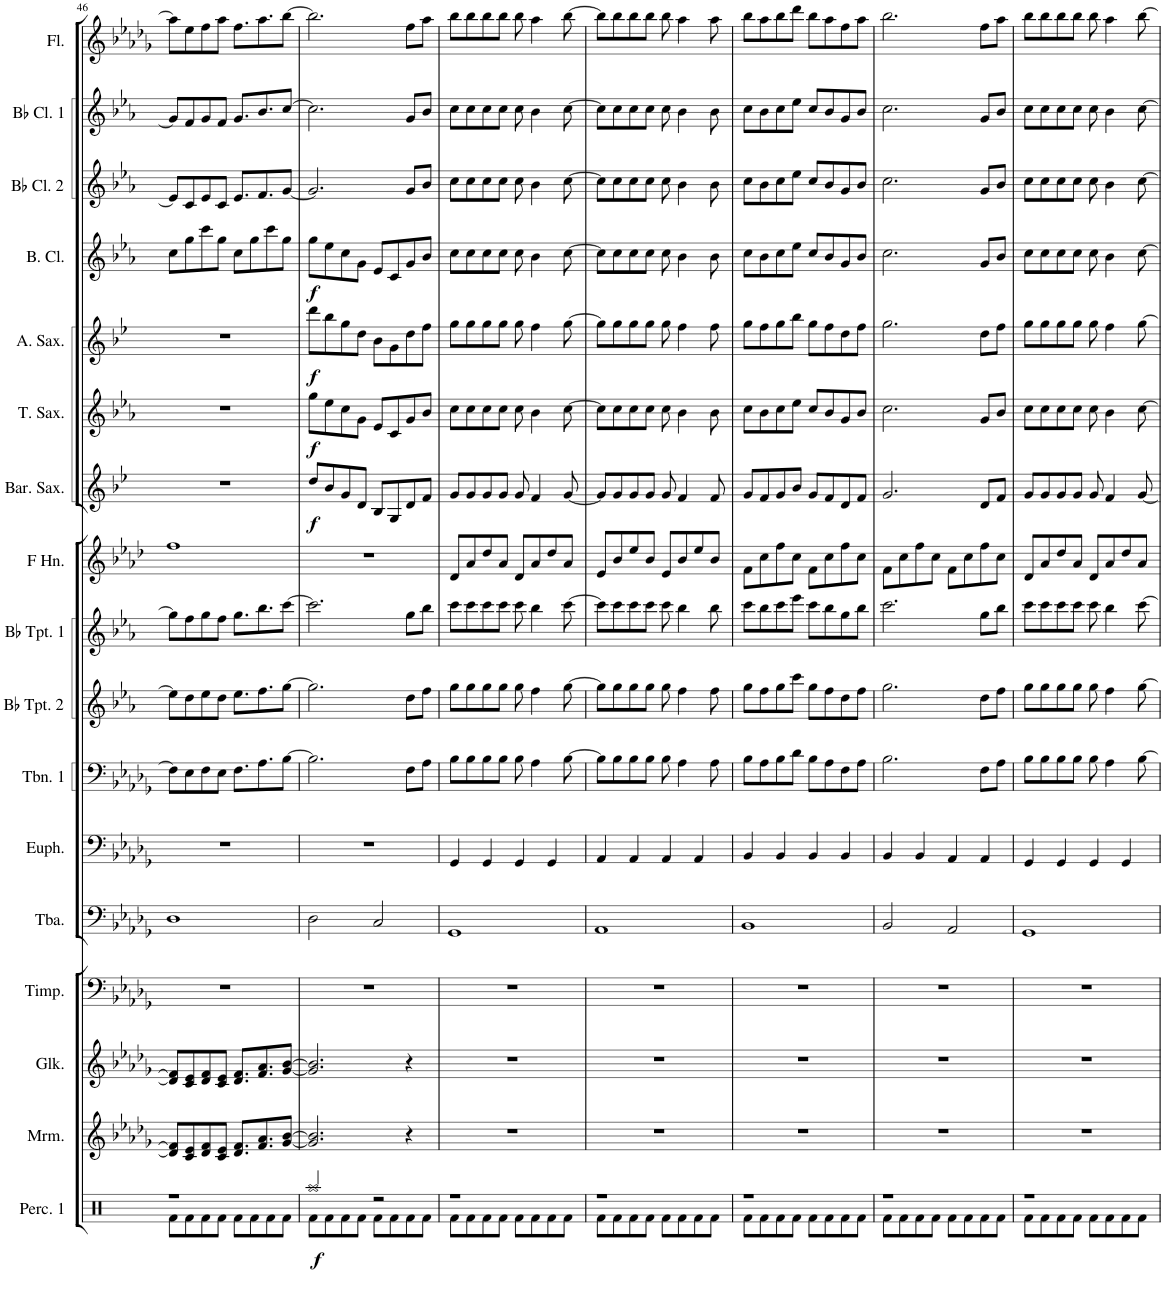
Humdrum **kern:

**kern	**dynam	**kern	**kern	**kern	**kern	**kern	**kern	**kern	**kern	**kern	**kern	**dynam	**kern	**dynam	**kern	**dynam	**kern	**dynam	**kern	**kern	**kern
*part17	*part17	*part16	*part15	*part14	*part13	*part12	*part11	*part10	*part9	*part8	*part7	*part7	*part6	*part6	*part5	*part5	*part4	*part4	*part3	*part2	*part1
*staff17	*staff17	*staff16	*staff15	*staff14	*staff13	*staff12	*staff11	*staff10	*staff9	*staff8	*staff7	*staff7	*staff6	*staff6	*staff5	*staff5	*staff4	*staff4	*staff3	*staff2	*staff1
*I"Percussion 1	*	*I"Marimba	*I"Glockenspiel	*I"Timpani	*I"Tuba	*I"Euphonium	*I"Trombone	*I"Bb Trumpet 2	*I"Bb Trumpet 1	*I"Horn in F	*I"Baritone Saxophone	*	*I"Tenor Saxophone	*	*I"Alto Saxophone	*	*I"Bass Clarinet	*	*I"Bb Clarinet 2	*I"Bb Clarinet 1	*I"Flute
*I'Perc. 1	*	*I'Mrm.	*I'Glk.	*I'Timp.	*I'Tba.	*I'Euph.	*I'Tbn. 1	*I'Bb Tpt. 2	*I'Bb Tpt. 1	*	*I'Bar. Sax.	*	*I'T. Sax.	*	*I'A. Sax.	*	*I'B. Cl.	*	*I'Bb Cl. 2	*I'Bb Cl. 1	*I'Fl.
!!LO:PB:g=z
*clefX	*	*clefG2	*clefG2	*clefF4	*clefF4	*clefF4	*clefF4	*clefG2	*clefG2	*clefG2	*clefG2	*	*clefG2	*	*clefG2	*	*clefG2	*	*clefG2	*clefG2	*clefG2
*	*	*	*Trd-14c-24	*	*	*	*	*Trd1c2	*Trd1c2	*Trd4c7	*Trd12c21	*	*Trd8c14	*	*Trd5c9	*	*Trd8c14	*	*Trd1c2	*Trd1c2	*
*k[]	*	*k[b-e-a-d-g-]	*k[b-e-a-d-g-]	*k[b-e-a-d-g-]	*k[b-e-a-d-g-]	*k[b-e-a-d-g-]	*k[b-e-a-d-g-]	*k[b-e-a-]	*k[b-e-a-]	*k[b-e-a-d-]	*k[b-e-]	*	*k[b-e-a-]	*	*k[b-e-]	*	*k[b-e-a-]	*	*k[b-e-a-]	*k[b-e-a-]	*k[b-e-a-d-g-]
*M4/4	*	*M4/4	*M4/4	*M4/4	*M4/4	*M4/4	*M4/4	*M4/4	*M4/4	*M4/4	*M4/4	*	*M4/4	*	*M4/4	*	*M4/4	*	*M4/4	*M4/4	*M4/4
=46	=46	=46	=46	=46	=46	=46	=46	=46	=46	=46	=46	=46	=46	=46	=46	=46	=46	=46	=46	=46	=46
*^	*	*	*	*	*	*	*	*	*	*	*	*	*	*	*	*	*	*	*	*	*
1r	8Rf\L	.	8d-/] 8f/]L	8d-/] 8f/]L	1r	1D-	1r	8F\L]	8ee-\L]	8gg\L]	1ff	1r	.	1r	.	1r	.	8cc\L	.	8e-/L]	8g/L]	8aa-\L]
.	8Rf\	.	8c/ 8e-/	8c/ 8e-/	.	.	.	8E-\	8dd\	8ff\	.	.	.	.	.	.	.	8gg\	.	8c/	8f/	8ee-\
.	8Rf\	.	8d-/ 8f/	8d-/ 8f/	.	.	.	8F\	8ee-\	8gg\	.	.	.	.	.	.	.	8ccc\	.	8e-/	8g/	8ff\
.	8Rf\J	.	8c/ 8e-/J	8c/ 8e-/J	.	.	.	8E-\J	8dd\J	8ff\J	.	.	.	.	.	.	.	8gg\J	.	8c/J	8f/J	8aa-\J
.	8Rf\L	.	8.d-/ 8.f/L	8.d-/ 8.f/L	.	.	.	8.F\L	8.ee-\L	8.gg\L	.	.	.	.	.	.	.	8cc\L	.	8.e-/L	8.g/L	8.ff\L
.	8Rf\	.	.	.	.	.	.	.	.	.	.	.	.	.	.	.	.	8gg\	.	.	.	.
.	.	.	8.f/ 8.a-/	8.f/ 8.a-/	.	.	.	8.A-\	8.ff\	8.bb-\	.	.	.	.	.	.	.	.	.	8.f/	8.b-/	8.aa-\
.	8Rf\	.	.	.	.	.	.	.	.	.	.	.	.	.	.	.	.	8ccc\	.	.	.	.
.	8Rf\J	.	[8g-/ [8b-/J	[8g-/ [8b-/J	.	.	.	[8B-\J	[8gg\J	[8ccc\J	.	.	.	.	.	.	.	8gg\J	.	[8g/J	[8cc/J	[8bb-\J
=47	=47	=47	=47	=47	=47	=47	=47	=47	=47	=47	=47	=47	=47	=47	=47	=47	=47	=47	=47	=47	=47	=47
!	!	!LO:DY:b	!	!	!	!	!	!	!	!	!	!	!LO:DY:b	!	!LO:DY:b	!	!LO:DY:b	!	!LO:DY:b	!	!	!
2Raa/	8Rf\L	f	2.g-/] 2.b-/]	2.g-/] 2.b-/]	1r	2D-\	1r	2.B-\]	2.gg\]	2.ccc\]	1r	8dd/L	f	8gg\L	f	8ddd\L	f	8gg\L	f	2.g/]	2.cc\]	2.bb-\]
.	8Rf\	.	.	.	.	.	.	.	.	.	.	8b-/	.	8ee-\	.	8bb-\	.	8ee-\	.	.	.	.
.	8Rf\	.	.	.	.	.	.	.	.	.	.	8g/	.	8cc\	.	8gg\	.	8cc\	.	.	.	.
.	8Rf\J	.	.	.	.	.	.	.	.	.	.	8d/J	.	8g\J	.	8dd\J	.	8g\J	.	.	.	.
2r	8Rf\L	.	.	.	.	2C/	.	.	.	.	.	8B-/L	.	8e-/L	.	8b-\L	.	8e-/L	.	.	.	.
.	8Rf\	.	.	.	.	.	.	.	.	.	.	8G/	.	8c/	.	8g\	.	8c/	.	.	.	.
.	8Rf\	.	4r	4r	.	.	.	8F\L	8dd\L	8gg\L	.	8d/	.	8g/	.	8dd\	.	8g/	.	8g/L	8g/L	8ff\L
.	8Rf\J	.	.	.	.	.	.	8A-\J	8ff\J	8bb-\J	.	8f/J	.	8b-/J	.	8ff\J	.	8b-/J	.	8b-/J	8b-/J	8aa-\J
=48	=48	=48	=48	=48	=48	=48	=48	=48	=48	=48	=48	=48	=48	=48	=48	=48	=48	=48	=48	=48	=48	=48
1r	8Rf\L	.	1r	1r	1r	1GG-	4GG-/	8B-\L	8gg\L	8ccc\L	8d-/L	8g/L	.	8cc\L	.	8gg\L	.	8cc\L	.	8cc\L	8cc\L	8bb-\L
.	8Rf\	.	.	.	.	.	.	8B-\	8gg\	8ccc\	8a-/	8g/	.	8cc\	.	8gg\	.	8cc\	.	8cc\	8cc\	8bb-\
.	8Rf\	.	.	.	.	.	4GG-/	8B-\	8gg\	8ccc\	8dd-/	8g/	.	8cc\	.	8gg\	.	8cc\	.	8cc\	8cc\	8bb-\
.	8Rf\J	.	.	.	.	.	.	8B-\J	8gg\J	8ccc\J	8a-/J	8g/J	.	8cc\J	.	8gg\J	.	8cc\J	.	8cc\J	8cc\J	8bb-\J
.	8Rf\L	.	.	.	.	.	4GG-/	8B-\	8gg\	8ccc\	8d-/L	8g/	.	8cc\	.	8gg\	.	8cc\	.	8cc\	8cc\	8bb-\
.	8Rf\	.	.	.	.	.	.	4A-\	4ff\	4bb-\	8a-/	4f/	.	4b-\	.	4ff\	.	4b-\	.	4b-\	4b-\	4aa-\
.	8Rf\	.	.	.	.	.	4GG-/	.	.	.	8dd-/	.	.	.	.	.	.	.	.	.	.	.
.	8Rf\J	.	.	.	.	.	.	[8B-\	[8gg\	[8ccc\	8a-/J	[8g/	.	[8cc\	.	[8gg\	.	[8cc\	.	[8cc\	[8cc\	[8bb-\
=49	=49	=49	=49	=49	=49	=49	=49	=49	=49	=49	=49	=49	=49	=49	=49	=49	=49	=49	=49	=49	=49	=49
1r	8Rf\L	.	1r	1r	1r	1AA-	4AA-/	8B-\L]	8gg\L]	8ccc\L]	8e-/L	8g/L]	.	8cc\L]	.	8gg\L]	.	8cc\L]	.	8cc\L]	8cc\L]	8bb-\L]
.	8Rf\	.	.	.	.	.	.	8B-\	8gg\	8ccc\	8b-/	8g/	.	8cc\	.	8gg\	.	8cc\	.	8cc\	8cc\	8bb-\
.	8Rf\	.	.	.	.	.	4AA-/	8B-\	8gg\	8ccc\	8ee-/	8g/	.	8cc\	.	8gg\	.	8cc\	.	8cc\	8cc\	8bb-\
.	8Rf\J	.	.	.	.	.	.	8B-\J	8gg\J	8ccc\J	8b-/J	8g/J	.	8cc\J	.	8gg\J	.	8cc\J	.	8cc\J	8cc\J	8bb-\J
.	8Rf\L	.	.	.	.	.	4AA-/	8B-\	8gg\	8ccc\	8e-/L	8g/	.	8cc\	.	8gg\	.	8cc\	.	8cc\	8cc\	8bb-\
.	8Rf\	.	.	.	.	.	.	4A-\	4ff\	4bb-\	8b-/	4f/	.	4b-\	.	4ff\	.	4b-\	.	4b-\	4b-\	4aa-\
.	8Rf\	.	.	.	.	.	4AA-/	.	.	.	8ee-/	.	.	.	.	.	.	.	.	.	.	.
.	8Rf\J	.	.	.	.	.	.	8A-\	8ff\	8bb-\	8b-/J	8f/	.	8b-\	.	8ff\	.	8b-\	.	8b-\	8b-\	8aa-\
=50	=50	=50	=50	=50	=50	=50	=50	=50	=50	=50	=50	=50	=50	=50	=50	=50	=50	=50	=50	=50	=50	=50
1r	8Rf\L	.	1r	1r	1r	1BB-	4BB-/	8B-\L	8gg\L	8ccc\L	8f\L	8g/L	.	8cc\L	.	8gg\L	.	8cc\L	.	8cc\L	8cc\L	8bb-\L
.	8Rf\	.	.	.	.	.	.	8A-\	8ff\	8bb-\	8cc\	8f/	.	8b-\	.	8ff\	.	8b-\	.	8b-\	8b-\	8aa-\
.	8Rf\	.	.	.	.	.	4BB-/	8B-\	8gg\	8ccc\	8ff\	8g/	.	8cc\	.	8gg\	.	8cc\	.	8cc\	8cc\	8bb-\
.	8Rf\J	.	.	.	.	.	.	8d-\J	8ccc\J	8eee-\J	8cc\J	8b-/J	.	8ee-\J	.	8bb-\J	.	8ee-\J	.	8ee-\J	8ee-\J	8ddd-\J
.	8Rf\L	.	.	.	.	.	4BB-/	8B-\L	8gg\L	8ccc\L	8f\L	8g/L	.	8cc/L	.	8gg\L	.	8cc/L	.	8cc/L	8cc/L	8bb-\L
.	8Rf\	.	.	.	.	.	.	8A-\	8ff\	8bb-\	8cc\	8f/	.	8b-/	.	8ff\	.	8b-/	.	8b-/	8b-/	8aa-\
.	8Rf\	.	.	.	.	.	4BB-/	8F\	8dd\	8gg\	8ff\	8d/	.	8g/	.	8dd\	.	8g/	.	8g/	8g/	8ff\
.	8Rf\J	.	.	.	.	.	.	8A-\J	8ff\J	8bb-\J	8cc\J	8f/J	.	8b-/J	.	8ff\J	.	8b-/J	.	8b-/J	8b-/J	8aa-\J
=51	=51	=51	=51	=51	=51	=51	=51	=51	=51	=51	=51	=51	=51	=51	=51	=51	=51	=51	=51	=51	=51	=51
1r	8Rf\L	.	1r	1r	1r	2BB-/	4BB-/	2.B-\	2.gg\	2.ccc\	8f\L	2.g/	.	2.cc\	.	2.gg\	.	2.cc\	.	2.cc\	2.cc\	2.bb-\
.	8Rf\	.	.	.	.	.	.	.	.	.	8cc\	.	.	.	.	.	.	.	.	.	.	.
.	8Rf\	.	.	.	.	.	4BB-/	.	.	.	8ff\	.	.	.	.	.	.	.	.	.	.	.
.	8Rf\J	.	.	.	.	.	.	.	.	.	8cc\J	.	.	.	.	.	.	.	.	.	.	.
.	8Rf\L	.	.	.	.	2AA-/	4AA-/	.	.	.	8f\L	.	.	.	.	.	.	.	.	.	.	.
.	8Rf\	.	.	.	.	.	.	.	.	.	8cc\	.	.	.	.	.	.	.	.	.	.	.
.	8Rf\	.	.	.	.	.	4AA-/	8F\L	8dd\L	8gg\L	8ff\	8d/L	.	8g/L	.	8dd\L	.	8g/L	.	8g/L	8g/L	8ff\L
.	8Rf\J	.	.	.	.	.	.	8A-\J	8ff\J	8bb-\J	8cc\J	8f/J	.	8b-/J	.	8ff\J	.	8b-/J	.	8b-/J	8b-/J	8aa-\J
=52	=52	=52	=52	=52	=52	=52	=52	=52	=52	=52	=52	=52	=52	=52	=52	=52	=52	=52	=52	=52	=52	=52
1r	8Rf\L	.	1r	1r	1r	1GG-	4GG-/	8B-\L	8gg\L	8ccc\L	8d-/L	8g/L	.	8cc\L	.	8gg\L	.	8cc\L	.	8cc\L	8cc\L	8bb-\L
.	8Rf\	.	.	.	.	.	.	8B-\	8gg\	8ccc\	8a-/	8g/	.	8cc\	.	8gg\	.	8cc\	.	8cc\	8cc\	8bb-\
.	8Rf\	.	.	.	.	.	4GG-/	8B-\	8gg\	8ccc\	8dd-/	8g/	.	8cc\	.	8gg\	.	8cc\	.	8cc\	8cc\	8bb-\
.	8Rf\J	.	.	.	.	.	.	8B-\J	8gg\J	8ccc\J	8a-/J	8g/J	.	8cc\J	.	8gg\J	.	8cc\J	.	8cc\J	8cc\J	8bb-\J
.	8Rf\L	.	.	.	.	.	4GG-/	8B-\	8gg\	8ccc\	8d-/L	8g/	.	8cc\	.	8gg\	.	8cc\	.	8cc\	8cc\	8bb-\
.	8Rf\	.	.	.	.	.	.	4A-\	4ff\	4bb-\	8a-/	4f/	.	4b-\	.	4ff\	.	4b-\	.	4b-\	4b-\	4aa-\
.	8Rf\	.	.	.	.	.	4GG-/	.	.	.	8dd-/	.	.	.	.	.	.	.	.	.	.	.
.	8Rf\J	.	.	.	.	.	.	[8B-\	[8gg\	[8ccc\	8a-/J	[8g/	.	[8cc\	.	[8gg\	.	[8cc\	.	[8cc\	[8cc\	[8bb-\
*v	*v	*	*	*	*	*	*	*	*	*	*	*	*	*	*	*	*	*	*	*	*	*
=	=	=	=	=	=	=	=	=	=	=	=	=	=	=	=	=	=	=	=	=	=
*-	*-	*-	*-	*-	*-	*-	*-	*-	*-	*-	*-	*-	*-	*-	*-	*-	*-	*-	*-	*-	*-
